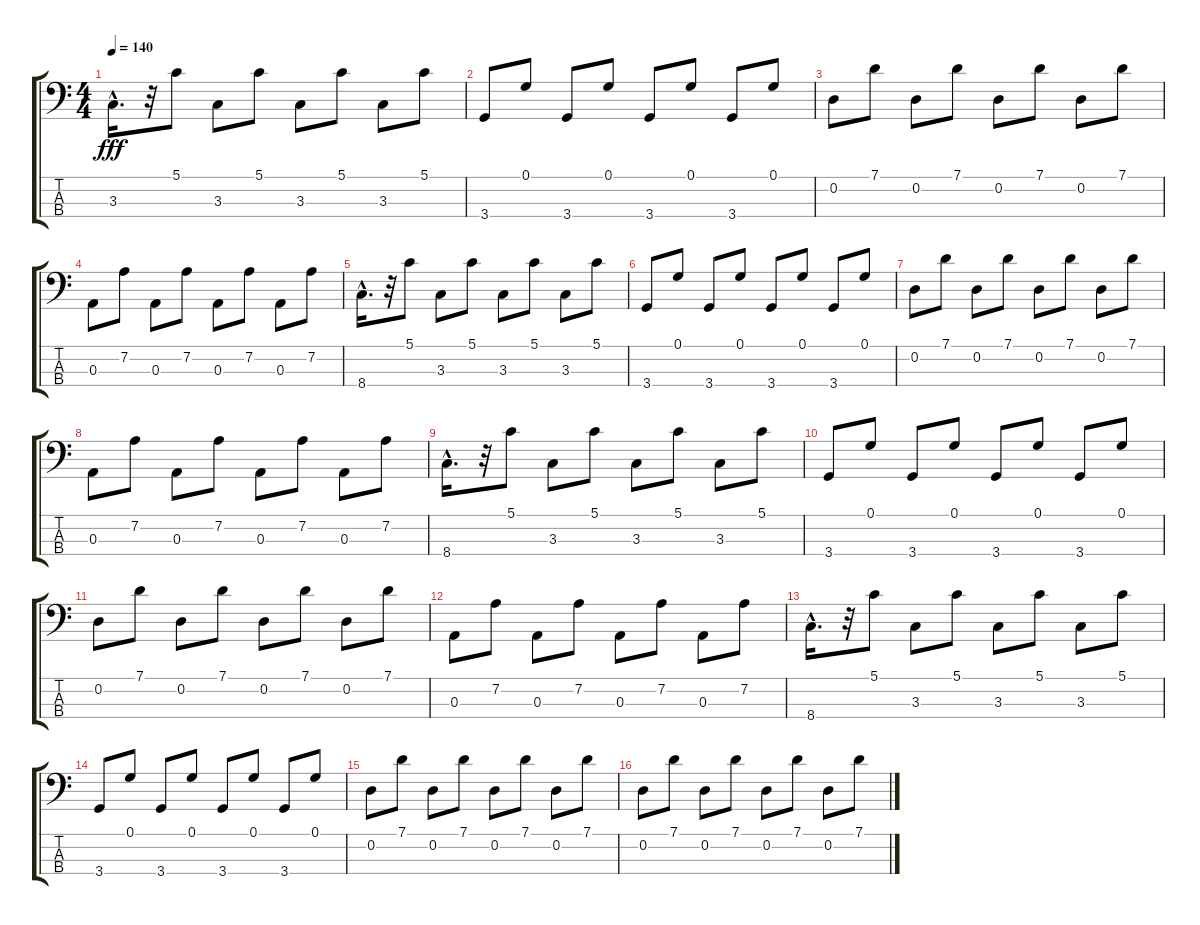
\track "" {instrument slapbass1}
\staff {score tabs}
\tuning (G2 D2 A1 E1) {hide}
\ts (4 4)
\tempo 140
\clef f4
\ks c
3.3{hac}.16{d dy fff} r.32 5.1.8 3.3.8 5.1.8 3.3.8 5.1.8 3.3.8 5.1.8 |
3.4.8 0.1.8 3.4.8 0.1.8 3.4.8 0.1.8 3.4.8 0.1.8 |
0.2.8 7.1.8 0.2.8 7.1.8 0.2.8 7.1.8 0.2.8 7.1.8 |
0.3.8 7.2.8 0.3.8 7.2.8 0.3.8 7.2.8 0.3.8 7.2.8 |
8.4{hac}.16{d} r.32 5.1.8 3.3.8 5.1.8 3.3.8 5.1.8 3.3.8 5.1.8 |
3.4.8 0.1.8 3.4.8 0.1.8 3.4.8 0.1.8 3.4.8 0.1.8 |
0.2.8 7.1.8 0.2.8 7.1.8 0.2.8 7.1.8 0.2.8 7.1.8 |
0.3.8 7.2.8 0.3.8 7.2.8 0.3.8 7.2.8 0.3.8 7.2.8 |
8.4{hac}.16{d} r.32 5.1.8 3.3.8 5.1.8 3.3.8 5.1.8 3.3.8 5.1.8 |
3.4.8 0.1.8 3.4.8 0.1.8 3.4.8 0.1.8 3.4.8 0.1.8 |
0.2.8 7.1.8 0.2.8 7.1.8 0.2.8 7.1.8 0.2.8 7.1.8 |
0.3.8 7.2.8 0.3.8 7.2.8 0.3.8 7.2.8 0.3.8 7.2.8 |
8.4{hac}.16{d} r.32 5.1.8 3.3.8 5.1.8 3.3.8 5.1.8 3.3.8 5.1.8 |
3.4.8 0.1.8 3.4.8 0.1.8 3.4.8 0.1.8 3.4.8 0.1.8 |
0.2.8 7.1.8 0.2.8 7.1.8 0.2.8 7.1.8 0.2.8 7.1.8 |
0.2.8 7.1.8 0.2.8 7.1.8 0.2.8 7.1.8 0.2.8 7.1.8
